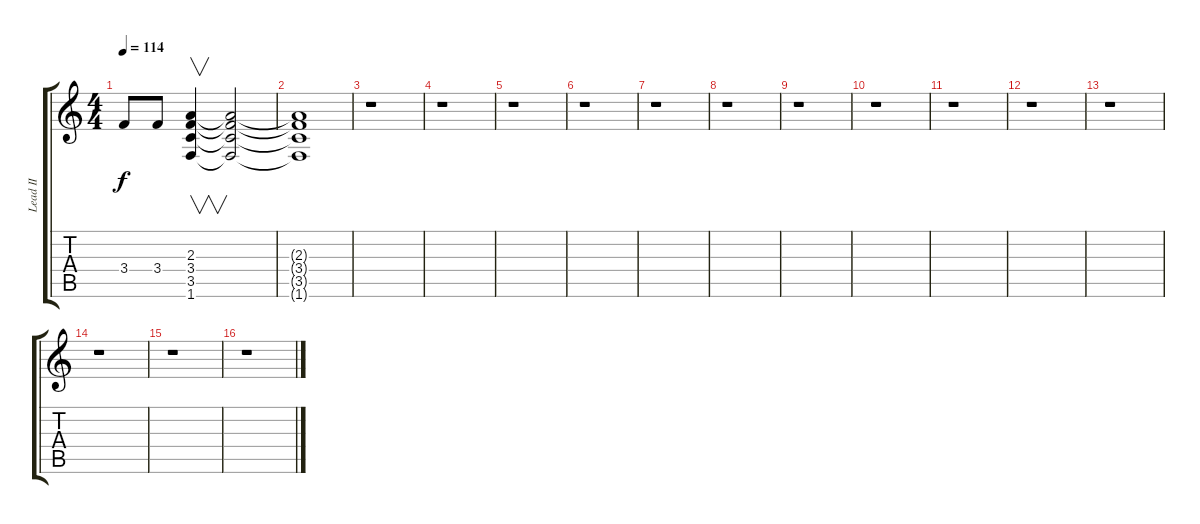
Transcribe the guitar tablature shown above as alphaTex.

\track ("Lead II" "Lead II") {instrument electricguitarmuted}
\staff {score tabs}
\tuning (E4 B3 G3 D3 A2 E2) {hide}
\ts (4 4)
\tempo 114
\clef g2
\ks c
3.4.8{dy f} 3.4.8 (2.3 3.4 3.5 1.6).4{v} (2.3{t} 3.4{t} 3.5{t} 1.6{t}).2 |
(2.3{t} 3.4{t} 3.5{t} 1.6{t}).1 |
r.1 |
r.1 |
r.1 |
r.1 |
r.1 |
r.1 |
r.1 |
r.1 |
r.1 |
r.1 |
r.1 |
r.1 |
r.1 |
r.1
